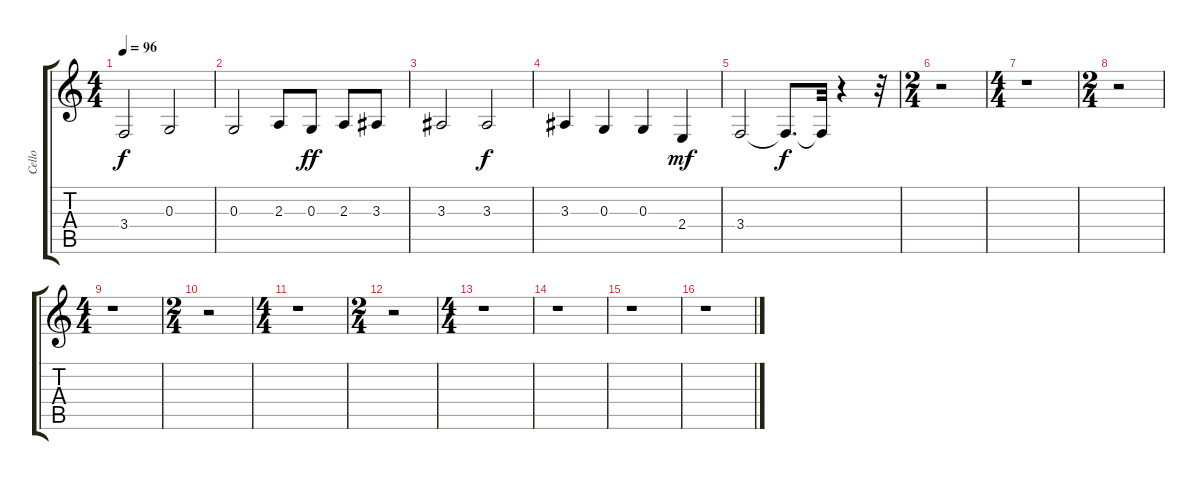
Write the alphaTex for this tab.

\track ("Cello" "Cello") {instrument cello}
\staff {score tabs}
\tuning (E4 B3 G3 D3 A2 E2) {hide}
\ts (4 4)
\tempo 96
\clef g2
\ks c
3.4.2{dy f} 0.3.2 |
0.3.2 2.3.8 0.3.8{dy ff} 2.3.8 3.3.8 |
3.3.2 3.3.2{dy f} |
3.3.4 0.3.4 0.3.4 2.4.4{dy mf} |
3.4.2 3.4{t}.8{d dy f} 3.4{t}.32 r.4 r.32 |
\ts (2 4)
r.2 |
\ts (4 4)
r.1 |
\ts (2 4)
r.2 |
\ts (4 4)
r.1 |
\ts (2 4)
r.2 |
\ts (4 4)
r.1 |
\ts (2 4)
r.2 |
\ts (4 4)
r.1 |
r.1 |
r.1 |
r.1
